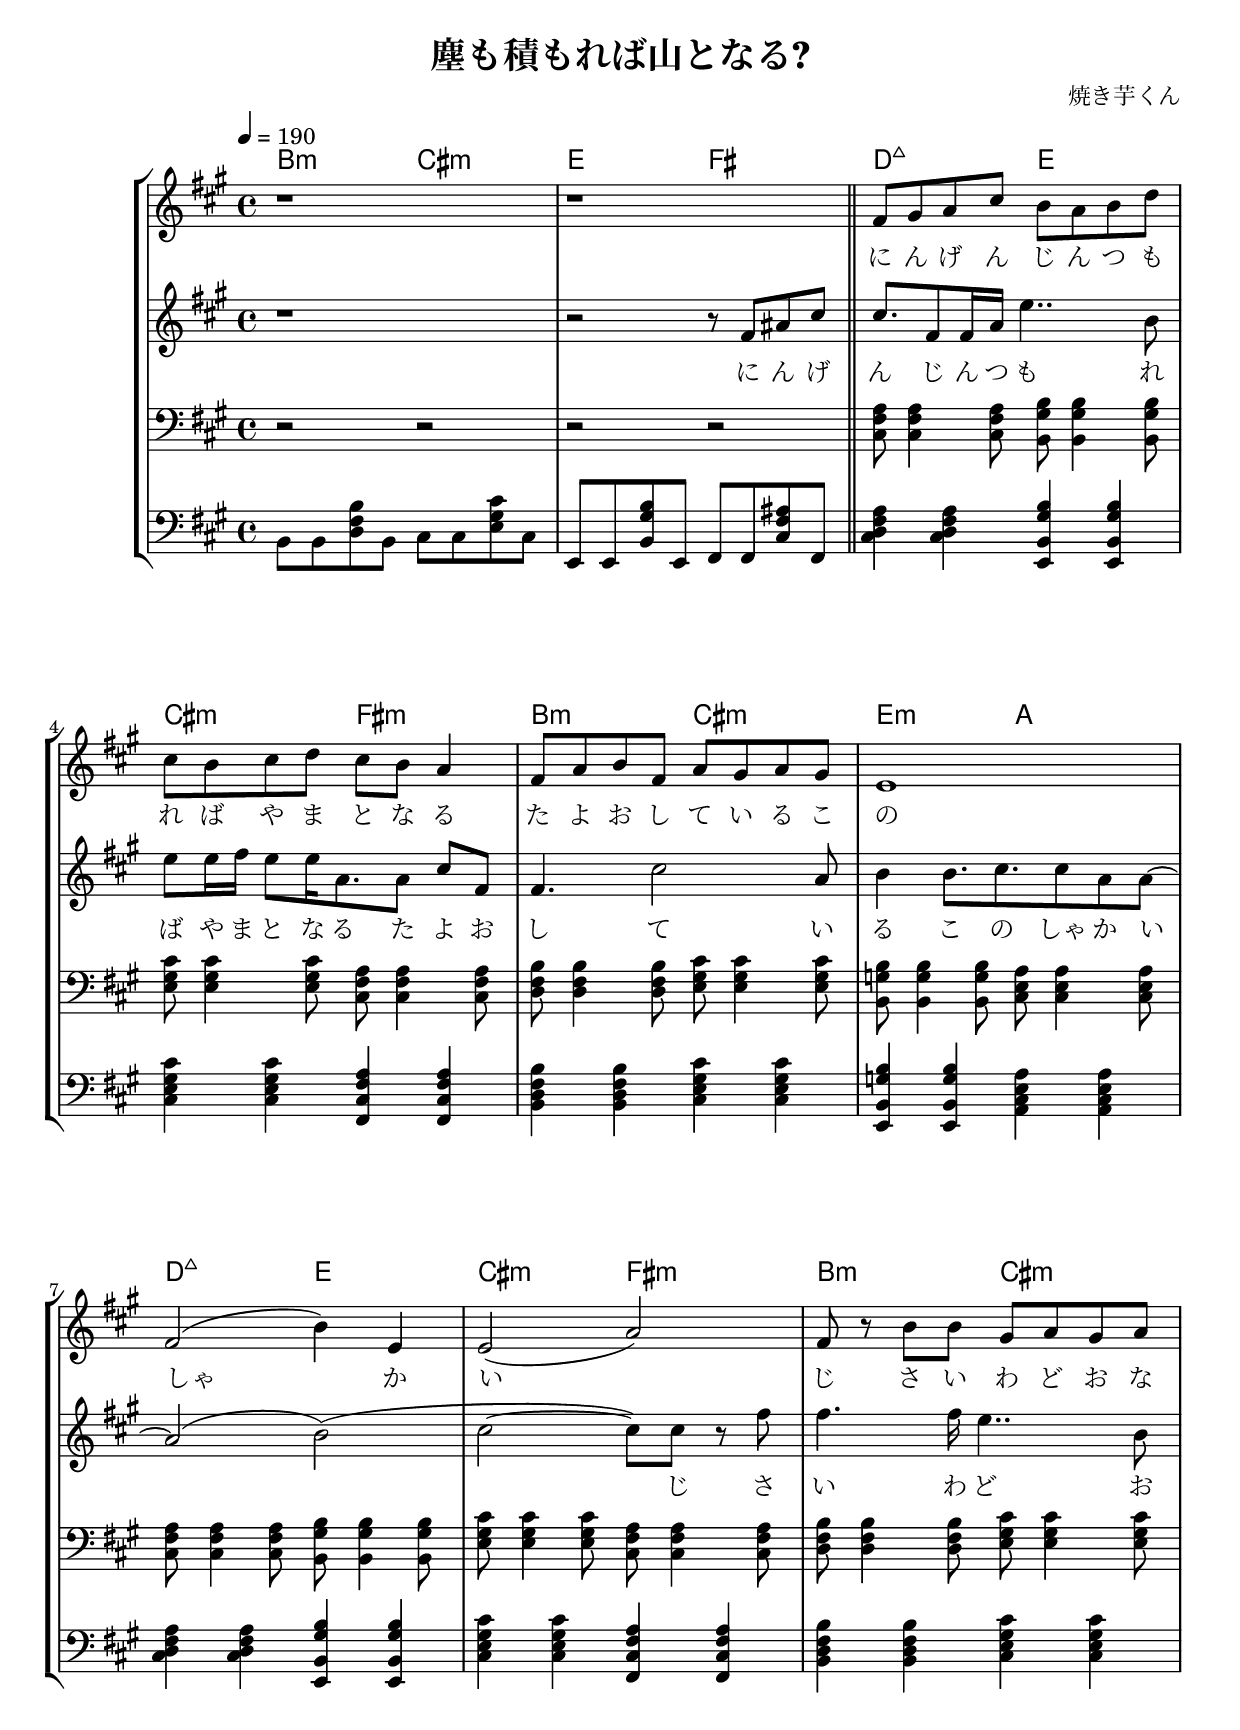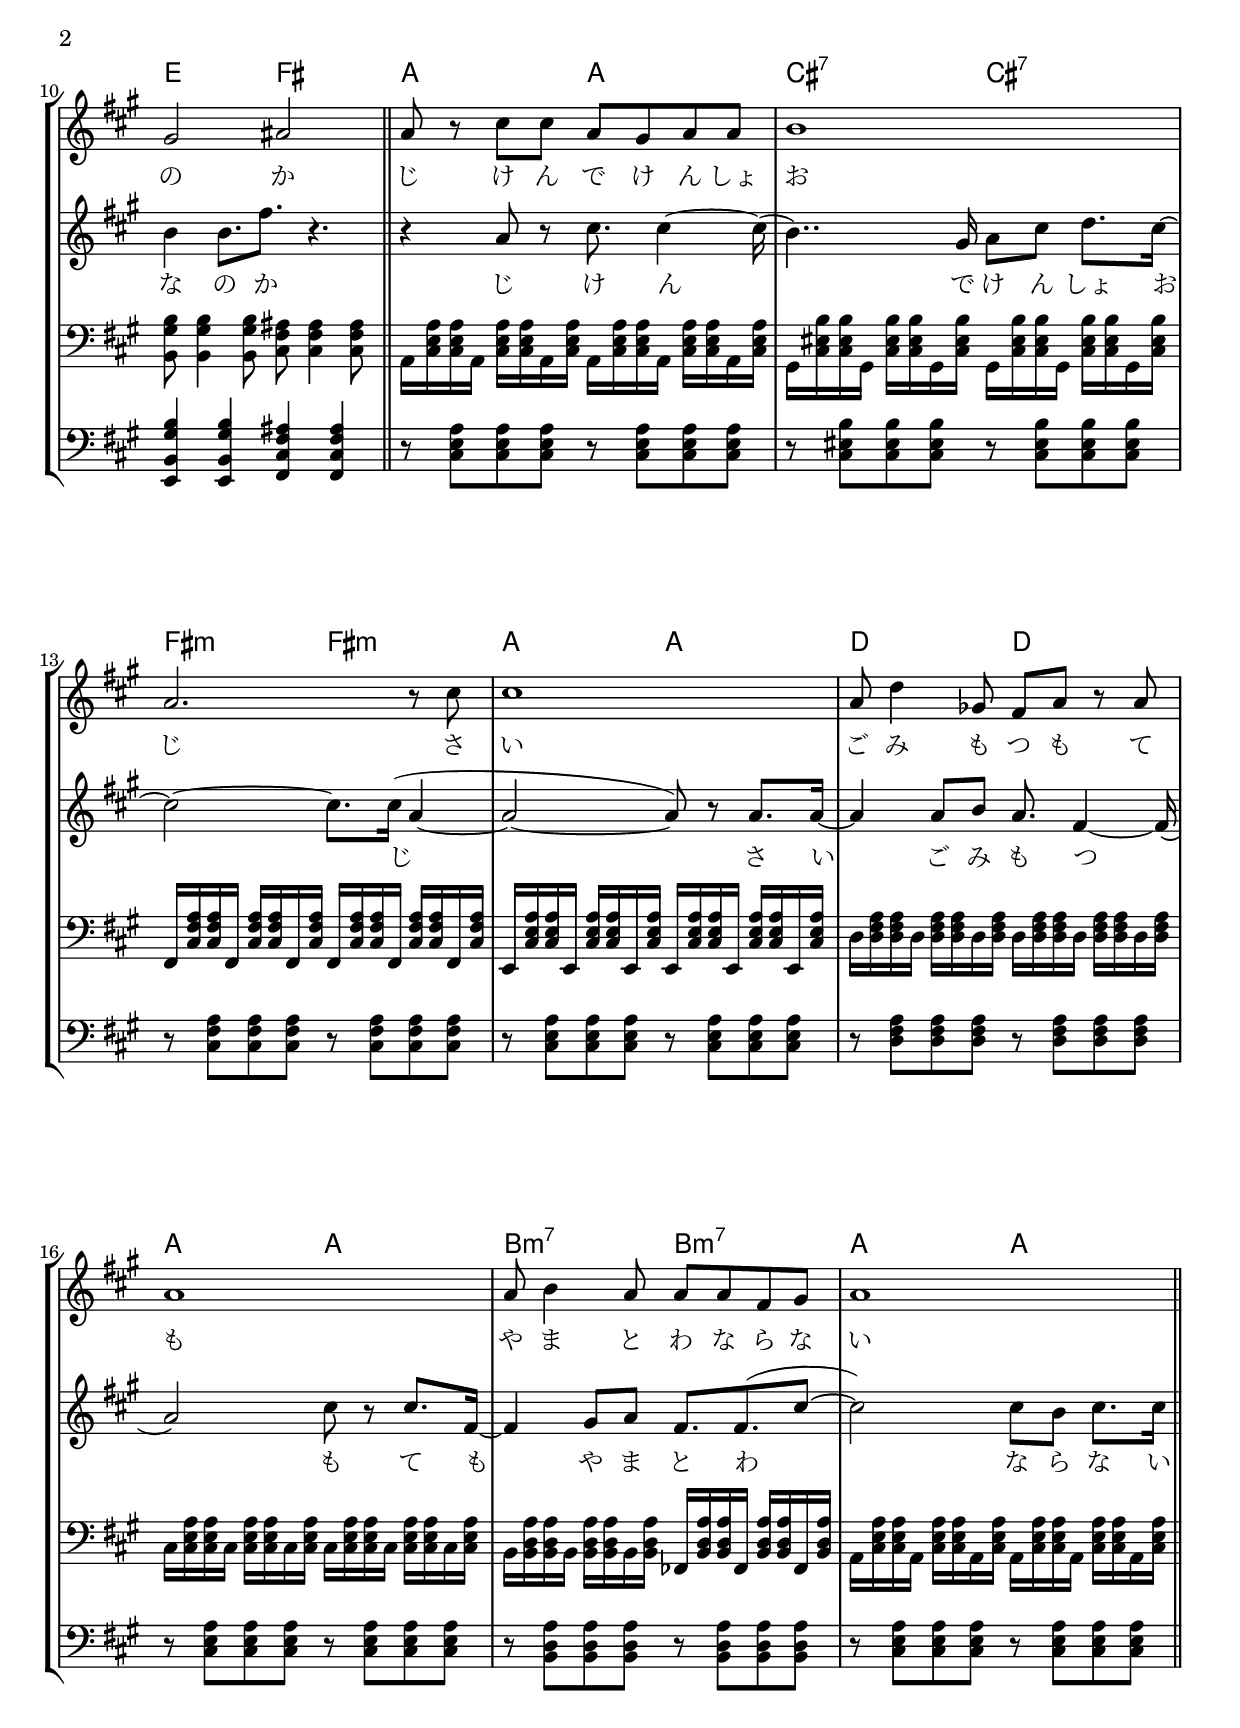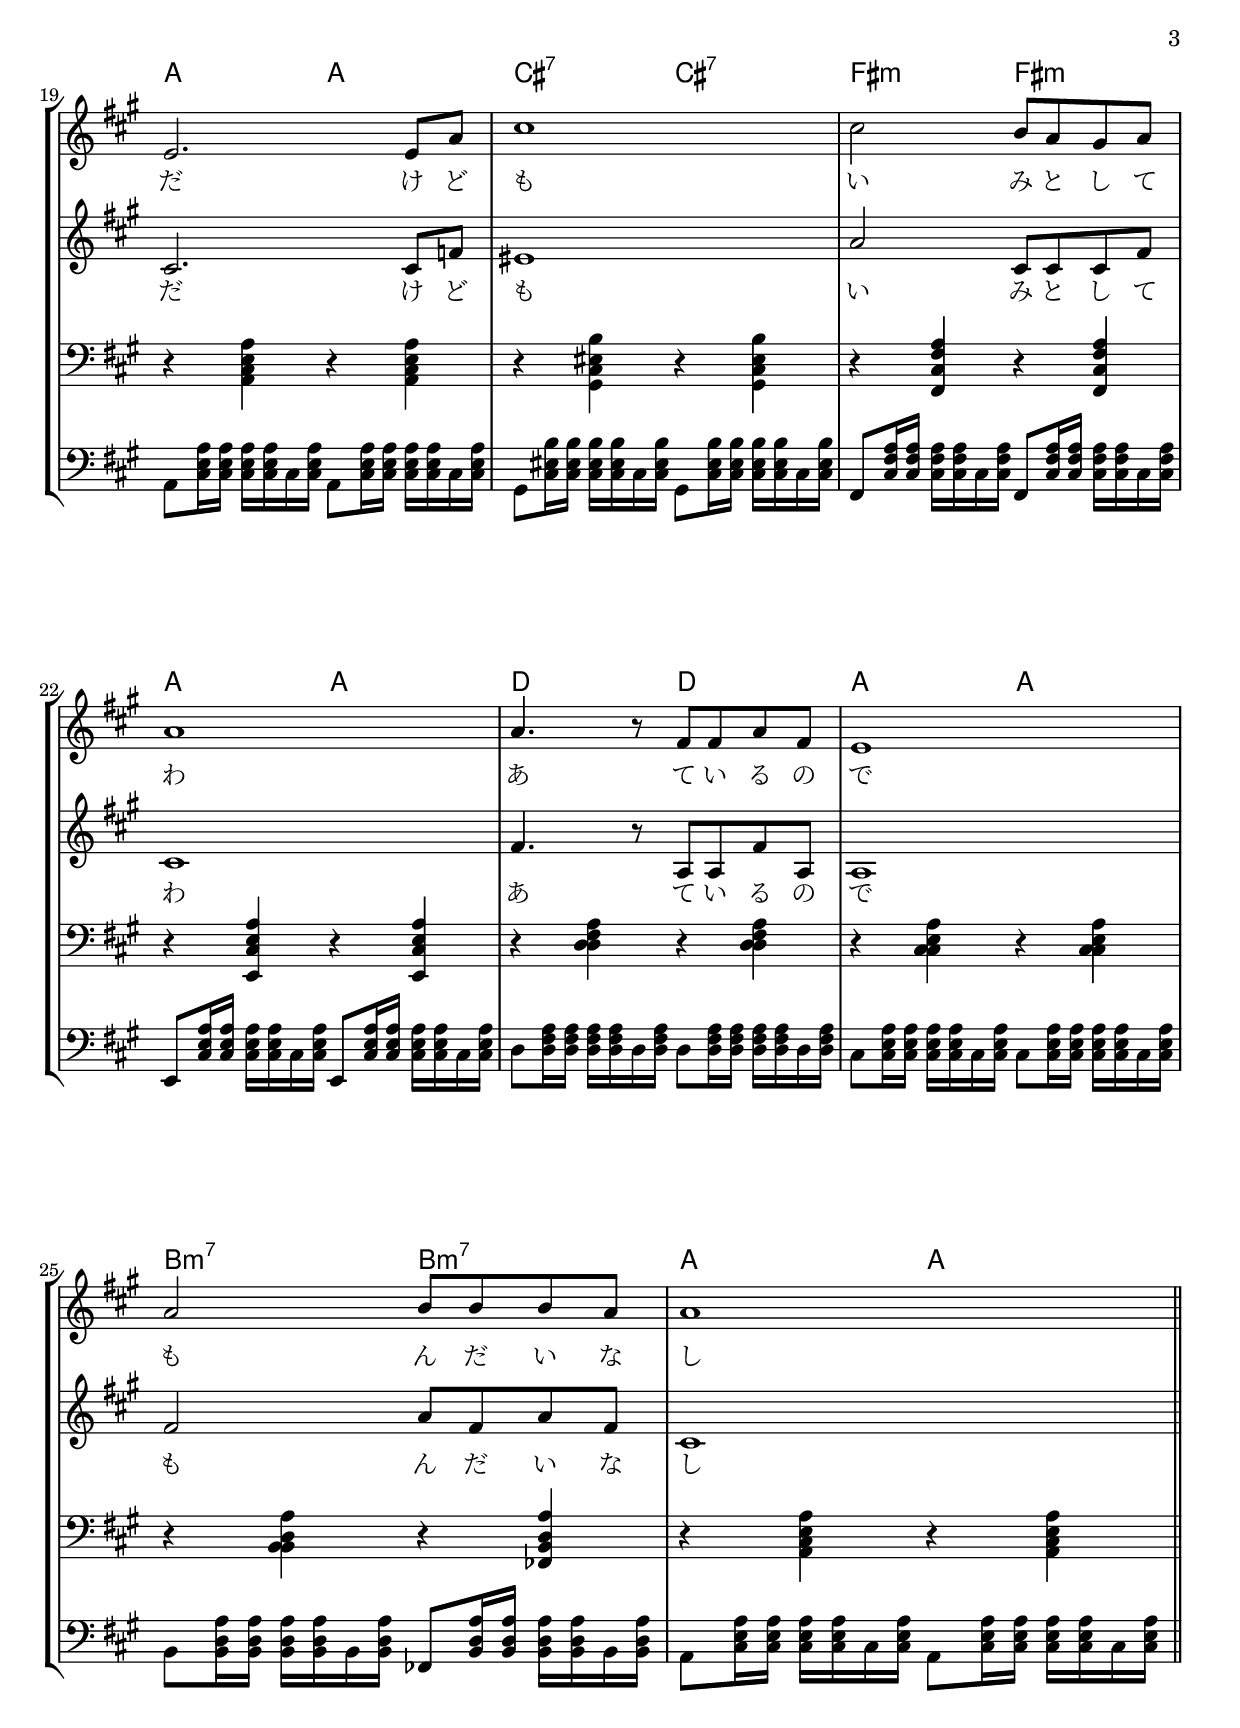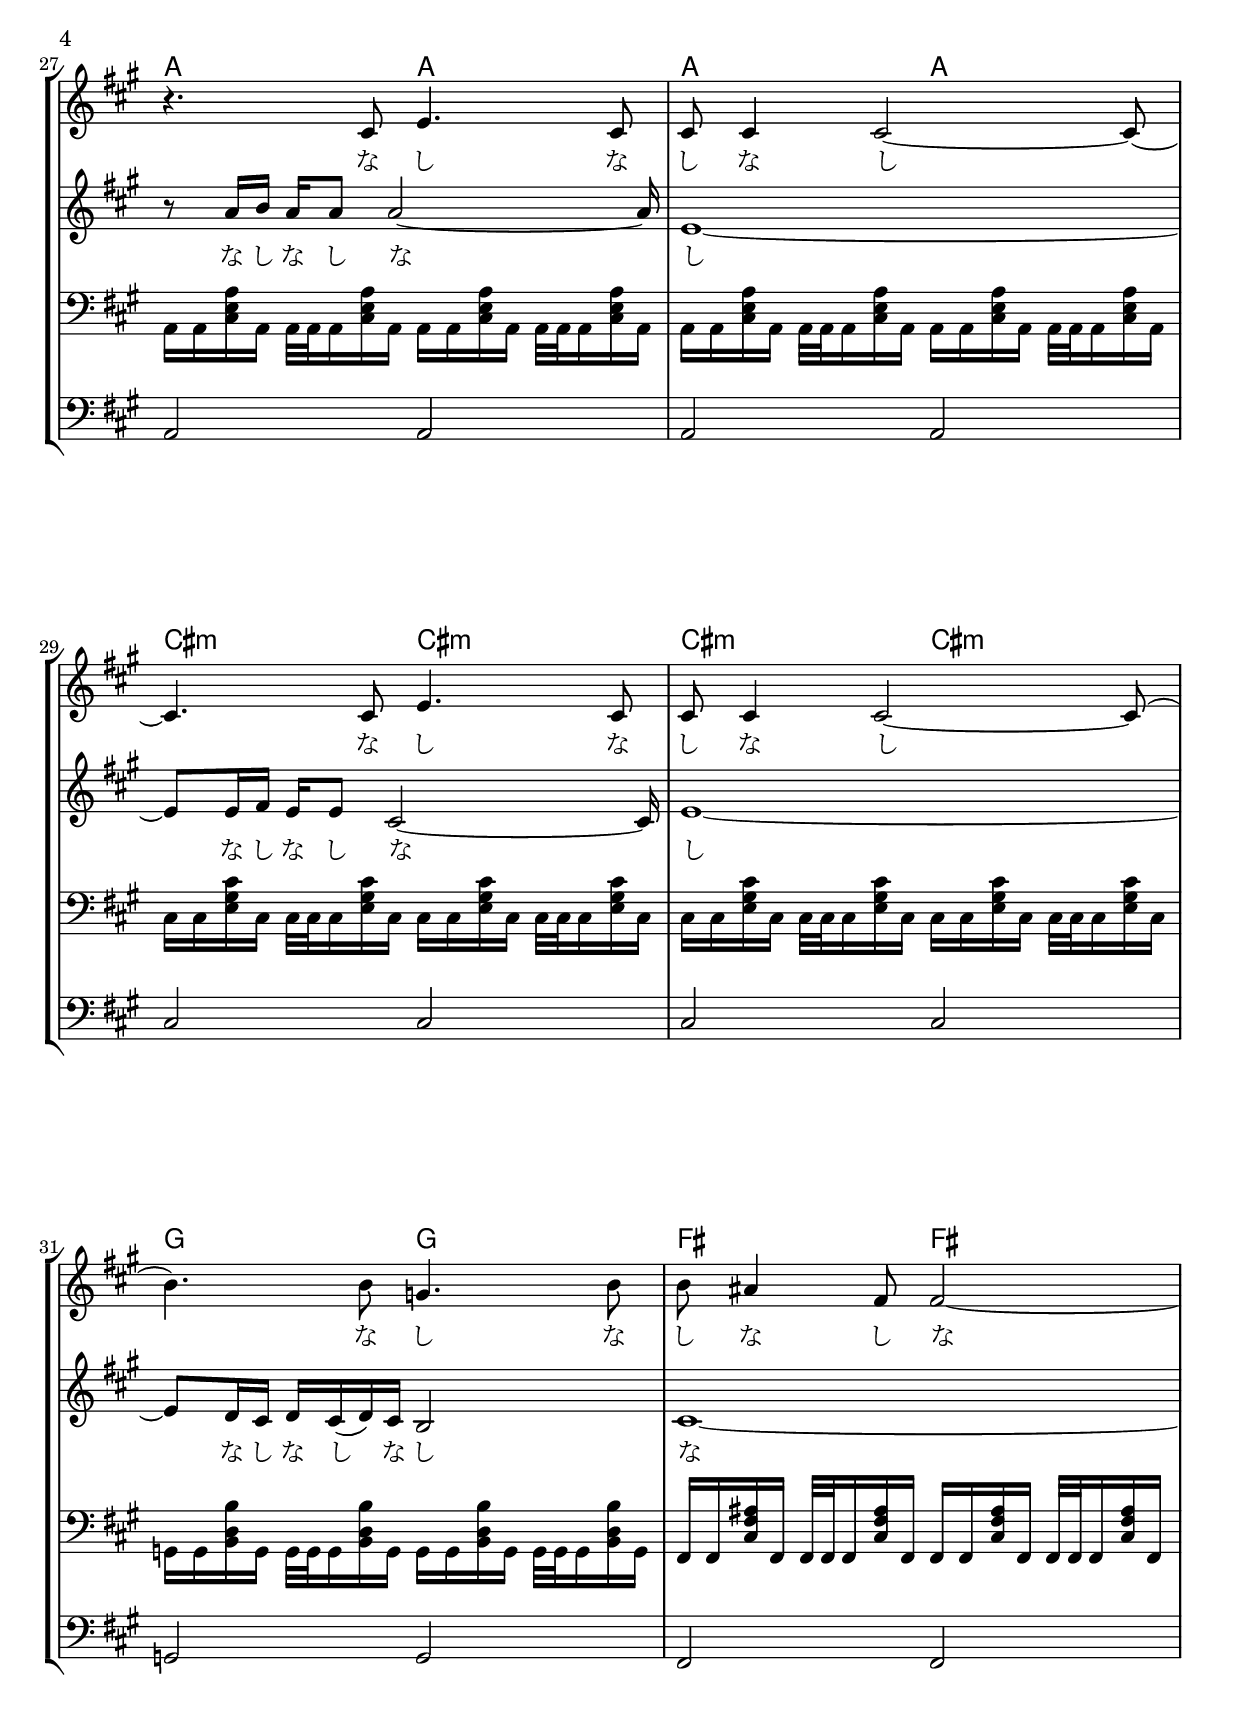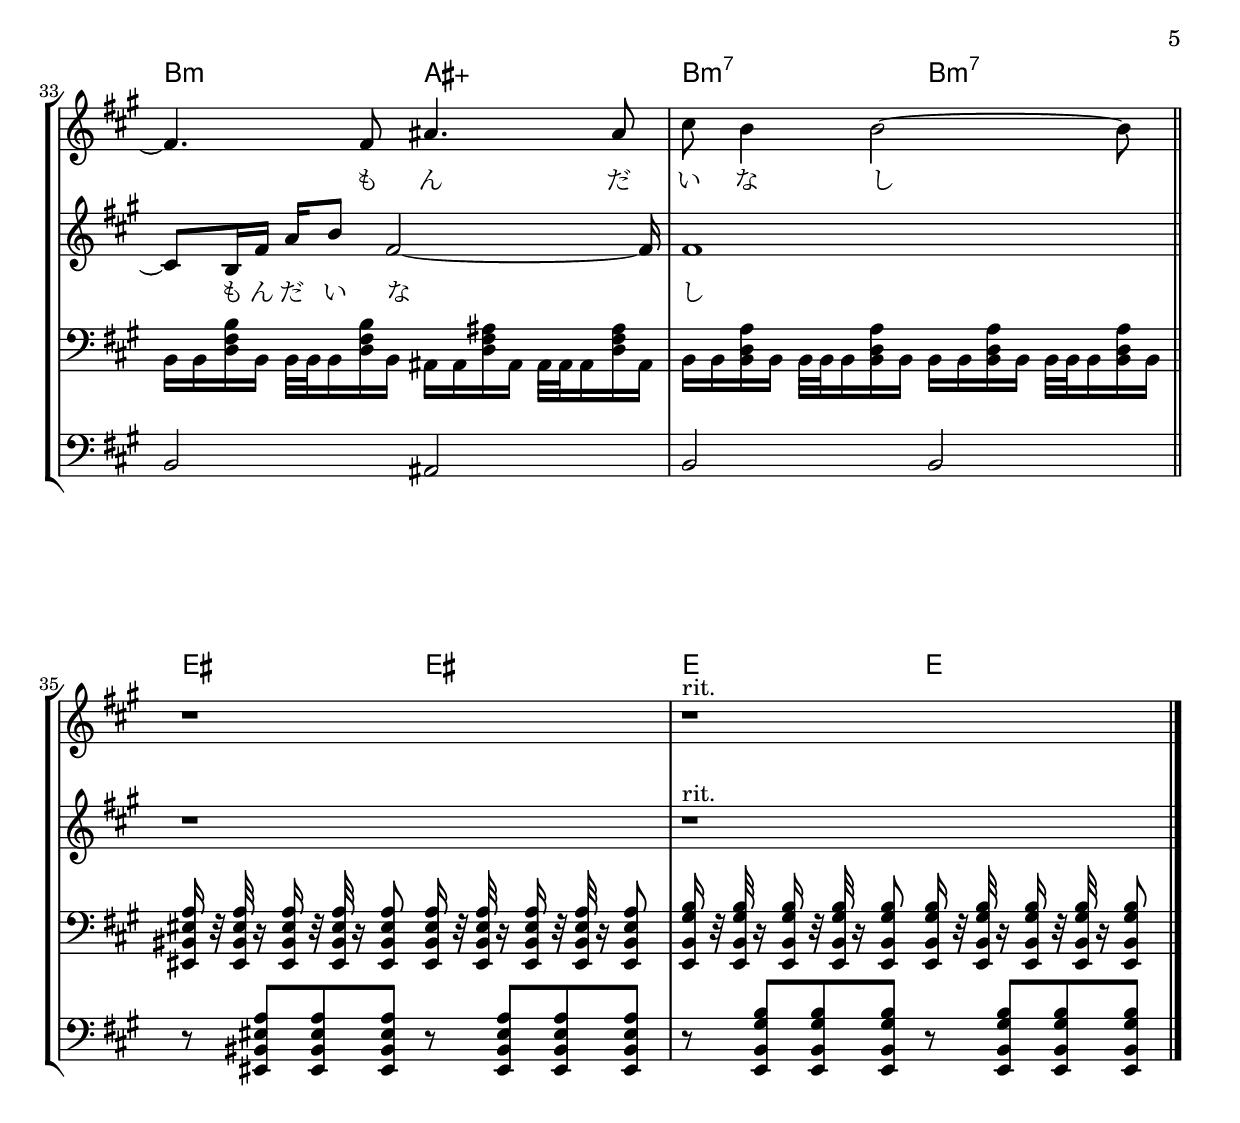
\version "2.12.1"

\header {
	title = \markup {塵も積もれば山となる?}
	composer = \markup \center-column {焼き芋くん}
}

harmony = \chordmode {
	b2:m cis:m e fis 

	d:maj7 e cis:m fis:m b:m cis:m e:m a d:maj7 e cis:m fis:m b:m cis:m e fis 

	a a cis:7 cis:7 fis:m fis:m a a d d a a b:min7 b:min7 a a 

	a a cis:7 cis:7 fis:m fis:m a a d d a a b:min7 b:min7 a a 

	a a a a cis:m cis:m cis:m cis:m g g fis fis b:m ais:aug b:min7 b:min7 

	eis eis e e 
}

melody = {
	\key a \major
	\tempo 4 = 190
	r1 | r1   
	\set Staff.midiInstrument = #"Lead 1 (square)"
	\set Staff.midiMinimumVolume = #0.7
	\set Staff.midiMaximumVolume = #0.9
	 fis'8  gis'8  a'8  cis''8  b'8  a'8  b'8  d''8 
	cis''8  b'8  cis''8  d''8  cis''8  b'8  a'4 
	fis'8  a'8  b'8  fis'8  a'8  gis'8  a'8  gis'8 
	e'1 
	fis'2  (b'4)  e'4 
	e'2  (a'2) 
	fis'8  r8  b'8  b'8  gis'8  a'8  gis'8  a'8 
	gis'2  ais'2
	\set Staff.midiInstrument = #"fss0.29"
	\set Staff.midiMinimumVolume = #0.7
	\set Staff.midiMaximumVolume = #0.9
	a'8  r8  cis''8  cis''8  a'8  gis'8  a'8  a'8 
	b'1 
	a'2.  r8  cis''8 
	cis''1 
	a'8  d''4  ges'8  fis'8  a'8  r8  a'8 
	a'1 
	a'8  b'4  a'8  a'8  a'8  fis'8  gis'8 
	a'1
	\set Staff.midiInstrument = #"fss0.37"
	\set Staff.midiMinimumVolume = #0.7
	\set Staff.midiMaximumVolume = #0.9
	e'2.  e'8  a'8 
	cis''1 
	cis''2  b'8  a'8  gis'8  a'8 
	a'1 
	a'4.  r8  fis'8  fis'8  a'8  fis'8 
	e'1 
	a'2  b'8  b'8  b'8  a'8 
	a'1
	\set Staff.midiInstrument = #"fss0.37"
	\set Staff.midiMinimumVolume = #0.7
	\set Staff.midiMaximumVolume = #0.9
	r4. cis'8  e'4.  cis'8 
	cis'8  cis'4  cis'2~cis'8~ 
	cis'4.  cis'8  e'4.  cis'8 
	cis'8  cis'4  cis'2~cis'8 
	(b'4.)  b'8  g'4.  b'8 
	b'8  ais'4  fis'8  fis'2~ 
	fis'4.  fis'8  ais'4.  ais'8 
	cis''8  b'4  b'2~b'8
	r1 | r1^"rit." \bar "|."
}

words = \lyricmode {
	
	に  ん  げ  ん  じ  ん  つ  も  れ  ば  や  ま  と  な  る  た  よ  お  し  て  い  る  こ  の  しゃ  か  い  じ  さ  い  わ  ど  お  な  の  か  
	じ  け  ん  で  け  ん  しょ  お  じ  さ  い  ご  み  も  つ  も  て  も  や  ま  と  わ  な  ら  な  い  
	だ  け  ど  も  い  み  と  し  て  わ  あ  て  い  る  の  で  も  ん  だ  い  な  し  
	な  し  な  し  な  し  な  し  な  し  な  し  な  し  な  し  な  し  な  も  ん  だ  い  な  し  
	
}

secondmelody = {
	\key a \major
	\tempo 4 = 190
	r1 | r2 r8 
	\set Staff.midiInstrument = #"fss0.32"
	\set Staff.midiMinimumVolume = #0.7
	\set Staff.midiMaximumVolume = #0.9
	fis'8  ais'8  cis''8 
	cis''8.  fis'8  fis'16  a'16  e''4..  b'8 
	e''8  e''16  fis''16  e''8  e''16  a'8.  a'8  cis''8  fis'8 
	fis'4.  cis''2  a'8 
	b'4  b'8.  cis''8.  cis''8  a'8  a'8~ 
	a'2  (b'2) 
	(cis''2~cis''8)  cis''8  r8  fis''8 
	fis''4.  fis''16  e''4..  b'8 
	b'4  b'8.  fis''8.  	r4. 	\set Staff.midiInstrument = #"mmi0.34"
	\set Staff.midiMinimumVolume = #0.7
	\set Staff.midiMaximumVolume = #0.9
	r4 a'8  r8  cis''8.  cis''4~cis''16 
	(b'4..)  gis'16  a'8  cis''8  d''8.  cis''16~ 
	cis''2~cis''8.  cis''16  (a'4~ 
	a'2~a'8)  r8  a'8.  a'16~ 
	a'4  a'8  b'8  a'8.  fis'4~fis'16 
	(a'2)  cis''8  r8  cis''8.  fis'16~ 
	fis'4  gis'8  a'8  fis'8.  fis'8.  (cis''8~ 
	cis''2)  cis''8  b'8  cis''8.  cis''16
	\set Staff.midiInstrument = #"fss0.29"
	\set Staff.midiMinimumVolume = #0.7
	\set Staff.midiMaximumVolume = #0.9
	cis'2.  cis'8  f'8 
	eis'1 
	a'2  cis'8  cis'8  cis'8  fis'8 
	cis'1 
	fis'4.  r8  a8  a8  fis'8  a8 
	a1 
	fis'2  a'8  fis'8  a'8  fis'8 
	cis'1
	\set Staff.midiInstrument = #"mmi0.48"
	\set Staff.midiMinimumVolume = #0.7
	\set Staff.midiMaximumVolume = #0.9
	r8 a'16  b'16  a'16  a'8  a'2~a'16 
	e'1~ 
	e'8  e'16  fis'16  e'16  e'8  cis'2~cis'16 
	e'1~ 
	e'8  d'16  cis'16  d'16  cis'16  (d'16)  cis'16  b2 
	cis'1~ 
	cis'8  b16  fis'16  a'16  b'8  fis'2~fis'16 
	fis'1
	r1 | r1^"rit." \bar "|."
}

secondwords = \lyricmode {
	
	に  ん  げ  ん  じ  ん  つ  も  れ  ば  や  ま  と  な  る  た  よ  お  し  て  い  る  こ  の  しゃ  か  い  じ  さ  い  わ  ど  お  な  の  か  
	じ  け  ん  で  け  ん  しょ  お  じ  さ  い  ご  み  も  つ  も  て  も  や  ま  と  わ  な  ら  な  い  
	だ  け  ど  も  い  み  と  し  て  わ  あ  て  い  る  の  で  も  ん  だ  い  な  し  
	な  し  な  し  な  し  な  し  な  し  な  し  な  し  な  し  な  し  な  も  ん  だ  い  な  し  
	
}

tempochange = {
	\tempo 4 = 190
	r1 | r1 \bar "||"
	\tempo 4 = 190
	r1 | r1 | r1 | r1 | r1 | r1 | r1 | r1 \bar "||"
	\tempo 4 = 190
	r1 | r1 | r1 | r1 | r1 | r1 | r1 | r1 \bar "||"
	\tempo 4 = 190
	r1 | r1 | r1 | r1 | r1 | r1 | r1 | r1 \bar "||"
	\tempo 4 = 190
	r1 | r1 | r1 | r1 | r1 | r1 | r1 | r1 \bar "||"
	\tempo 4 = 190
	r1 | \tempo 4 = 142 r2 \tempo 4 = 126 r2 \bar "|."
}

mainacc = {
	\clef bass
	\set Staff.midiInstrument = #"Woodblock"
	\set Staff.midiMinimumVolume = #0.3
	\set Staff.midiMaximumVolume = #0.6
	\key a \major
	\tempo 4 = 190
	r2
	r2
	r2
	r2
	\bar "||"

	\set Staff.midiInstrument = #"Percussive Organ"
	\set Staff.midiMinimumVolume = #0.3
	\set Staff.midiMaximumVolume = #0.6
	<cis fis a>8 <cis fis a>4 <cis fis a>8
	<b, gis b>8 <b, gis b>4 <b, gis b>8
	<e gis cis'>8 <e gis cis'>4 <e gis cis'>8
	<cis fis a>8 <cis fis a>4 <cis fis a>8
	<d fis b>8 <d fis b>4 <d fis b>8
	<e gis cis'>8 <e gis cis'>4 <e gis cis'>8
	<b, g b>8 <b, g b>4 <b, g b>8
	<cis e a>8 <cis e a>4 <cis e a>8
	<cis fis a>8 <cis fis a>4 <cis fis a>8
	<b, gis b>8 <b, gis b>4 <b, gis b>8
	<e gis cis'>8 <e gis cis'>4 <e gis cis'>8
	<cis fis a>8 <cis fis a>4 <cis fis a>8
	<d fis b>8 <d fis b>4 <d fis b>8
	<e gis cis'>8 <e gis cis'>4 <e gis cis'>8
	<b, gis b>8 <b, gis b>4 <b, gis b>8
	<cis fis ais>8 <cis fis ais>4 <cis fis ais>8
	\bar "||"

	\set Staff.midiInstrument = #"Electric Guitar (muted)"
	\set Staff.midiMinimumVolume = #0.3
	\set Staff.midiMaximumVolume = #0.6
	a,16 <cis e a>16 <cis e a>16 a,16   <cis e a>16 <cis e a>16 a,16 <cis e a>16
	a,16 <cis e a>16 <cis e a>16 a,16   <cis e a>16 <cis e a>16 a,16 <cis e a>16
	gis,16 <cis eis b>16 <cis eis b>16 gis,16   <cis eis b>16 <cis eis b>16 gis,16 <cis eis b>16
	gis,16 <cis eis b>16 <cis eis b>16 gis,16   <cis eis b>16 <cis eis b>16 gis,16 <cis eis b>16
	fis,16 <cis fis a>16 <cis fis a>16 fis,16   <cis fis a>16 <cis fis a>16 fis,16 <cis fis a>16
	fis,16 <cis fis a>16 <cis fis a>16 fis,16   <cis fis a>16 <cis fis a>16 fis,16 <cis fis a>16
	e,16 <cis e a>16 <cis e a>16 e,16   <cis e a>16 <cis e a>16 e,16 <cis e a>16
	e,16 <cis e a>16 <cis e a>16 e,16   <cis e a>16 <cis e a>16 e,16 <cis e a>16
	d16 <d fis a>16 <d fis a>16 d16   <d fis a>16 <d fis a>16 d16 <d fis a>16
	d16 <d fis a>16 <d fis a>16 d16   <d fis a>16 <d fis a>16 d16 <d fis a>16
	cis16 <cis e a>16 <cis e a>16 cis16   <cis e a>16 <cis e a>16 cis16 <cis e a>16
	cis16 <cis e a>16 <cis e a>16 cis16   <cis e a>16 <cis e a>16 cis16 <cis e a>16
	b,16 <b, d a>16 <b, d a>16 b,16   <b, d a>16 <b, d a>16 b,16 <b, d a>16
	fes,16 <b, d a>16 <b, d a>16 fes,16   <b, d a>16 <b, d a>16 fes,16 <b, d a>16
	a,16 <cis e a>16 <cis e a>16 a,16   <cis e a>16 <cis e a>16 a,16 <cis e a>16
	a,16 <cis e a>16 <cis e a>16 a,16   <cis e a>16 <cis e a>16 a,16 <cis e a>16
	\bar "||"

	\set Staff.midiInstrument = #"Electric Guitar (muted)"
	\set Staff.midiMinimumVolume = #0.3
	\set Staff.midiMaximumVolume = #0.6
	r4 <a, cis e a>4
	r4 <a, cis e a>4
	r4 <gis, cis eis b>4
	r4 <gis, cis eis b>4
	r4 <fis, cis fis a>4
	r4 <fis, cis fis a>4
	r4 <e, cis e a>4
	r4 <e, cis e a>4
	r4 <d d fis a>4
	r4 <d d fis a>4
	r4 <cis cis e a>4
	r4 <cis cis e a>4
	r4 <b, b, d a>4
	r4 <fes, b, d a>4
	r4 <a, cis e a>4
	r4 <a, cis e a>4
	\bar "||"

	\set Staff.midiInstrument = #"Electric Grand"
	\set Staff.midiMinimumVolume = #0.3
	\set Staff.midiMaximumVolume = #0.6
	a,16 a,16 <cis e a>16 a,16   a,32 a,32 a,16 <cis e a>16 a,16
	a,16 a,16 <cis e a>16 a,16   a,32 a,32 a,16 <cis e a>16 a,16
	a,16 a,16 <cis e a>16 a,16   a,32 a,32 a,16 <cis e a>16 a,16
	a,16 a,16 <cis e a>16 a,16   a,32 a,32 a,16 <cis e a>16 a,16
	cis16 cis16 <e gis cis'>16 cis16   cis32 cis32 cis16 <e gis cis'>16 cis16
	cis16 cis16 <e gis cis'>16 cis16   cis32 cis32 cis16 <e gis cis'>16 cis16
	cis16 cis16 <e gis cis'>16 cis16   cis32 cis32 cis16 <e gis cis'>16 cis16
	cis16 cis16 <e gis cis'>16 cis16   cis32 cis32 cis16 <e gis cis'>16 cis16
	g,16 g,16 <b, d b>16 g,16   g,32 g,32 g,16 <b, d b>16 g,16
	g,16 g,16 <b, d b>16 g,16   g,32 g,32 g,16 <b, d b>16 g,16
	fis,16 fis,16 <cis fis ais>16 fis,16   fis,32 fis,32 fis,16 <cis fis ais>16 fis,16
	fis,16 fis,16 <cis fis ais>16 fis,16   fis,32 fis,32 fis,16 <cis fis ais>16 fis,16
	b,16 b,16 <d fis b>16 b,16   b,32 b,32 b,16 <d fis b>16 b,16
	ais,16 ais,16 <d fis ais>16 ais,16   ais,32 ais,32 ais,16 <d fis ais>16 ais,16
	b,16 b,16 <b, d a>16 b,16   b,32 b,32 b,16 <b, d a>16 b,16
	b,16 b,16 <b, d a>16 b,16   b,32 b,32 b,16 <b, d a>16 b,16
	\bar "||"

	\set Staff.midiInstrument = #"Synth Drum"
	\set Staff.midiMinimumVolume = #0.3
	\set Staff.midiMaximumVolume = #0.6
	<eis, bis, eis a>16 r32 <eis, bis, eis a>32 r16     <eis, bis, eis a>16 r32 <eis, bis, eis a>32 r16     <eis, bis, eis a>8
	<eis, bis, eis a>16 r32 <eis, bis, eis a>32 r16     <eis, bis, eis a>16 r32 <eis, bis, eis a>32 r16     <eis, bis, eis a>8
	<e, b, gis b>16 r32 <e, b, gis b>32 r16     <e, b, gis b>16 r32 <e, b, gis b>32 r16     <e, b, gis b>8
	<e, b, gis b>16 r32 <e, b, gis b>32 r16     <e, b, gis b>16 r32 <e, b, gis b>32 r16     <e, b, gis b>8
	\bar "|."
}

subacc = {
	\clef bass
	\set Staff.midiInstrument = #"Electric Grand"
	\set Staff.midiMinimumVolume = #0.3
	\set Staff.midiMaximumVolume = #0.6
	\key a \major
	\tempo 4 = 190
	b,8 b,8 <d fis b>8 b,8
	cis8 cis8 <e gis cis'>8 cis8
	e,8 e,8 <b, gis b>8 e,8
	fis,8 fis,8 <cis fis ais>8 fis,8
	\bar "||"

	\set Staff.midiInstrument = #"Overdriven Guitar"
	\set Staff.midiMinimumVolume = #0.3
	\set Staff.midiMaximumVolume = #0.6
	<d cis fis a>4 <d cis fis a>4
	<e, b, gis b>4 <e, b, gis b>4
	<cis e gis cis'>4 <cis e gis cis'>4
	<fis, cis fis a>4 <fis, cis fis a>4
	<b, d fis b>4 <b, d fis b>4
	<cis e gis cis'>4 <cis e gis cis'>4
	<e, b, g b>4 <e, b, g b>4
	<a, cis e a>4 <a, cis e a>4
	<d cis fis a>4 <d cis fis a>4
	<e, b, gis b>4 <e, b, gis b>4
	<cis e gis cis'>4 <cis e gis cis'>4
	<fis, cis fis a>4 <fis, cis fis a>4
	<b, d fis b>4 <b, d fis b>4
	<cis e gis cis'>4 <cis e gis cis'>4
	<e, b, gis b>4 <e, b, gis b>4
	<fis, cis fis ais>4 <fis, cis fis ais>4
	\bar "||"

	\set Staff.midiInstrument = #"Rock Organ"
	\set Staff.midiMinimumVolume = #0.3
	\set Staff.midiMaximumVolume = #0.6
	r8 <cis e a>8 <cis e a>8 <cis e a>8
	r8 <cis e a>8 <cis e a>8 <cis e a>8
	r8 <cis eis b>8 <cis eis b>8 <cis eis b>8
	r8 <cis eis b>8 <cis eis b>8 <cis eis b>8
	r8 <cis fis a>8 <cis fis a>8 <cis fis a>8
	r8 <cis fis a>8 <cis fis a>8 <cis fis a>8
	r8 <cis e a>8 <cis e a>8 <cis e a>8
	r8 <cis e a>8 <cis e a>8 <cis e a>8
	r8 <d fis a>8 <d fis a>8 <d fis a>8
	r8 <d fis a>8 <d fis a>8 <d fis a>8
	r8 <cis e a>8 <cis e a>8 <cis e a>8
	r8 <cis e a>8 <cis e a>8 <cis e a>8
	r8 <b, d a>8 <b, d a>8 <b, d a>8
	r8 <b, d a>8 <b, d a>8 <b, d a>8
	r8 <cis e a>8 <cis e a>8 <cis e a>8
	r8 <cis e a>8 <cis e a>8 <cis e a>8
	\bar "||"

	\set Staff.midiInstrument = #"Bright Acoustic"
	\set Staff.midiMinimumVolume = #0.3
	\set Staff.midiMaximumVolume = #0.6
	a,8 <cis e a>16 <cis e a>16   <cis e a>16 <cis e a>16   cis16 <cis e a>16
	a,8 <cis e a>16 <cis e a>16   <cis e a>16 <cis e a>16   cis16 <cis e a>16
	gis,8 <cis eis b>16 <cis eis b>16   <cis eis b>16 <cis eis b>16   cis16 <cis eis b>16
	gis,8 <cis eis b>16 <cis eis b>16   <cis eis b>16 <cis eis b>16   cis16 <cis eis b>16
	fis,8 <cis fis a>16 <cis fis a>16   <cis fis a>16 <cis fis a>16   cis16 <cis fis a>16
	fis,8 <cis fis a>16 <cis fis a>16   <cis fis a>16 <cis fis a>16   cis16 <cis fis a>16
	e,8 <cis e a>16 <cis e a>16   <cis e a>16 <cis e a>16   cis16 <cis e a>16
	e,8 <cis e a>16 <cis e a>16   <cis e a>16 <cis e a>16   cis16 <cis e a>16
	d8 <d fis a>16 <d fis a>16   <d fis a>16 <d fis a>16   d16 <d fis a>16
	d8 <d fis a>16 <d fis a>16   <d fis a>16 <d fis a>16   d16 <d fis a>16
	cis8 <cis e a>16 <cis e a>16   <cis e a>16 <cis e a>16   cis16 <cis e a>16
	cis8 <cis e a>16 <cis e a>16   <cis e a>16 <cis e a>16   cis16 <cis e a>16
	b,8 <b, d a>16 <b, d a>16   <b, d a>16 <b, d a>16   b,16 <b, d a>16
	fes,8 <b, d a>16 <b, d a>16   <b, d a>16 <b, d a>16   b,16 <b, d a>16
	a,8 <cis e a>16 <cis e a>16   <cis e a>16 <cis e a>16   cis16 <cis e a>16
	a,8 <cis e a>16 <cis e a>16   <cis e a>16 <cis e a>16   cis16 <cis e a>16
	\bar "||"

	\set Staff.midiInstrument = #"Percussive Organ"
	\set Staff.midiMinimumVolume = #0.3
	\set Staff.midiMaximumVolume = #0.6
	a,2
	a,2
	a,2
	a,2
	cis2
	cis2
	cis2
	cis2
	g,2
	g,2
	fis,2
	fis,2
	b,2
	ais,2
	b,2
	b,2
	\bar "||"

	\set Staff.midiInstrument = #"Acoustic Guitar (nylon)"
	\set Staff.midiMinimumVolume = #0.3
	\set Staff.midiMaximumVolume = #0.6
	r8 <eis, bis, eis a>8 <eis, bis, eis a>8 <eis, bis, eis a>8
	r8 <eis, bis, eis a>8 <eis, bis, eis a>8 <eis, bis, eis a>8
	r8 <e, b, gis b>8 <e, b, gis b>8 <e, b, gis b>8
	r8 <e, b, gis b>8 <e, b, gis b>8 <e, b, gis b>8
	\bar "|."
}

percA = {
	\drummode {
	r4 hh4 hh4 hh4  |r1  \bar "||"
	r4 hh4 hh4 hh4  |hh4 hh4 hh4 hh4  |hh4 hh4 hh4 hh4  |hh4 hh4 hh4 hh4  |r4 hh4 hh4 hh4  |hh4 hh4 hh4 hh4  |hh4 hh4 hh4 hh4  |hh4 hh4 hh4 hh4  \bar "||"
	r1  |r1  |r1  |r1  |r1  |r1  |r1  |r2 r8 hho4 hho8  \bar "||"
	r8 cymr8 cymr8 cymr8 cymr8 cymr8 cymr8 cymr8  |cymr8 cymr8 cymr8 cymr8 cymr8 cymr8 cymr8 cymr8  |cymr8 cymr8 cymr8 cymr8 cymr8 cymr8 cymr8 cymr8  |cymr8 cymr8 cymr8 cymr8 cymr8 cymr8 cymr8 cymr8  |r8 cymr8 cymr8 cymr8 cymr8 cymr8 cymr8 cymr8  |cymr8 cymr8 cymr8 cymr8 cymr8 cymr8 cymr8 cymr8  |cymr8 cymr8 cymr8 cymr8 cymr8 cymr8 cymr8 cymr8  |cymr8 cymr8 cymr4 cymr8 cymr4.  \bar "||"
	r4 hh8. hh4 r16 hh4  |hh4 hh8 hh4. hh4  |hh4 hh8. hh4 r16 hh4  |hh4 hh8 hh4. hh4  |r4 hh8. hh4 r16 hh4  |hh4 hh8 hh4. hh4  |hh4 hh8. hh4 r16 hh4  |hh4 hh8 hh4. hh4  \bar "||"
	r8 hho8 hho8 hho8 hho8 hho8 hho8 hho8  |hho8 hho8 hho2.  \bar "|."
	}
}

percB = {
	\drummode {
	r4 sn8 sn4. sn4  |sn16 sn16 sn16 sn16 sn16 sn16 sn16 sn16 sn16 sn16 sn16 sn16 sn16 sn16 sn16 sn16  \bar "||"
	r8 hhp4 hhp4 hhp4 hhp8  |r8 hhp4 hhp4 hhp4 hhp8  |r8 hhp4 hhp4 hhp4 hhp8  |r8 hhp4 hhp4 hhp4 hhp8  |r8 hhp4 hhp4 hhp4 hhp8  |r8 hhp4 hhp4 hhp4 hhp8  |r8 hhp4 hhp4 hhp4 hhp8  |r8 hhp4 hhp2 r8  \bar "||"
	r4. hhp2 hhp8  |r4. hhp2 hhp8  |r4. hhp2 hhp8  |r4. hhp2 hhp8  |r4. hhp2 hhp8  |r4. hhp2 hhp8  |r4. hhp2 hhp8  |hhp4 hhp4 hhp4 hhp4  \bar "||"
	r4 sn8 sn4. sn4  |r4 sn8 sn4. sn4  |r4 sn8 sn4. sn4  |r4 sn8 sn4. sn4  |r4 sn8 sn4. sn4  |r4 sn8 sn4. sn4  |r4 sn8 sn4. sn4  |r8 sn8 sn4 sn8 sn8 sn16 sn16 sn16 sn16  \bar "||"
	r8 hhp4 hhp4 hhp4 hhp8  |r8 hhp2 hhp4 hhp8  |r8 hhp4 hhp4 hhp4 hhp8  |r8 hhp2 hhp4 hhp8  |r8 hhp4 hhp4 hhp4 hhp8  |r8 hhp2 hhp4 hhp8  |r8 hhp4 hhp4 hhp4 hhp8  |r8 hhp2 hhp4.  \bar "||"
	r8 sn4 sn4 sn4 sn8  |r8 sn8. sn16 sn8 sn16 sn16 sn16 sn8. sn8  \bar "|."
	}
}

percC = {
	\drummode {
	bd4 bd4 bd4 bd4  |bd4 bd4 bd8 bd8 bd8 bd8  \bar "||"
	r4 sn2 sn4  |r4 sn2 sn8. sn16  |r4 sn2 sn4  |r4 sn2 sn8. sn16  |r4 sn2 sn4  |r4 sn2 sn8. sn16  |r4 sn2 sn4  |r4 sn4 r16 sn16 sn8. sn16 sn16 sn16  \bar "||"
	hh4 hh4 hh4 hh4  |hh4 hh4 hh4 hh4  |hh4 hh4 hh4 hh4  |hh4 hh4 hh4 hh4  |hh4 hh4 hh4 hh4  |hh4 hh4 hh4 hh4  |hh4 hh4 hh4 hh4  |r4. hh2 r8  \bar "||"
	bd4 bd4 bd4 bd4  |bd4 bd4 bd8 bd8 bd4  |bd4 bd4 bd4 bd4  |bd4 bd4 bd8 bd8 bd4  |bd4 bd4 bd4 bd4  |bd4 bd4 bd8 bd8 bd4  |bd4 bd4 bd4 bd4  |bd4. bd8 bd4 bd8 bd8  \bar "||"
	r4 sn2 sn8. sn16  |r4 sn2 sn8. sn16  |r4 sn2 sn8. sn16  |r4 sn2 sn8. sn16  |r4 sn2 sn8. sn16  |r4 sn2 sn8. sn16  |r4 sn2 sn8. sn16  |r4 sn2 sn8 sn16 sn16  \bar "||"
	bd4 bd4 bd8. bd8 bd8.  |bd8 bd8 bd8. bd8. bd8 bd8 bd8  \bar "|."
	}
}

percD = {
	\drummode {
	r8 hhp4 hhp4 hhp4 hhp8  |r8 hhp4 hhp4 hhp4 hhp8  \bar "||"
	bd2 bd8 bd16 bd4 r16  |bd2 bd8 bd16 bd4 r16  |bd2 bd8 bd16 bd4 r16  |bd2 bd8 bd16 bd4 r16  |bd2 bd8 bd16 bd4 r16  |bd2 bd8 bd16 bd4 r16  |bd2 bd8 bd16 bd4 r16  |bd4. bd8 bd4 bd4  \bar "||"
	bd2. r8 bd8  |bd8. bd8. bd2 bd8  |bd2. r8 bd8  |bd8. bd8. bd2 bd8  |bd2. r8 bd8  |bd8. bd8. bd2 bd8  |bd2. r8 bd8  |bd8. bd4. r16 bd4 bd8  \bar "||"
	cymc1  |r1 |r1 |r1 |cymc1  |r1 |r1 |r1 \bar "||"
	bd4. r16 bd8. bd4 bd8  |bd8 bd4 r16 bd8. bd4 bd8  |bd4. r16 bd8. bd4 bd8  |bd8 bd4 r16 bd8. bd4 bd8  |bd4. r16 bd8. bd4 bd8  |bd8 bd4 r16 bd8. bd4 bd8  |bd4. r16 bd8. bd4 bd8  |bd8 bd4 r16 bd8. bd4 bd8  \bar "||"
	cymc1  |r1  \bar "|."
	}
}

percE = {
	\drummode {
	cymc1  |r1 \bar "||"
	cymc1  |r1 |r1 |r1 |cymc1  |r1 |r1 |r1 \bar "||"
	r1 | r1 | r1 | r1 | r1 | r1 | r1 | r1 \bar "||"
	r1 |r1 |r1 |r1 |r1 |r1 |r1 |r4 r16 hhp8 hhp2 r16  \bar "||"
	r1  |r4. r16 hho2 r16  |r1  |r4. r16 hho2 r16  |r1  |r4. r16 hho2 r16  |r1  |r4. r16 hho2 r16  \bar "||"
	r1 |r1 \bar "|."
	}
}

percF = {
	\drummode {
	r1 | r1 \bar "||"
	r1 | r1 | r1 | r1 | r1 | r1 | r1 | r1 \bar "||"
	r1 | r1 | r1 | r1 | r1 | r1 | r1 | r1 \bar "||"
	r1 |r1 |r1 |r1 |r1 |r1 |r1 |r4. hh2 r8  \bar "||"
	cymc1  |r1 |r1 |r1 |cymc1  |r1 |r1 |r1 \bar "||"
	r1 |r2. r8 tomfh8  \bar "|."
	}
}

percG = {
	\drummode {
	r1 | r1 \bar "||"
	r1 | r1 | r1 | r1 | r1 | r1 | r1 | r1 \bar "||"
	r1 | r1 | r1 | r1 | r1 | r1 | r1 | r1 \bar "||"
	r1 | r1 | r1 | r1 | r1 | r1 | r1 | r1 \bar "||"
	r1 | r1 | r1 | r1 | r1 | r1 | r1 | r1 \bar "||"
	r1 |r2. tomml16 tomml8.  \bar "|."
	}
}

\score {
	<<
		\new StaffGroup <<
			\new ChordNames {\harmony}
			\new Voice = "melody" {\melody}
			\new Lyrics \lyricsto "melody" \words
			\new Voice = "secondmelody" {\secondmelody}
			\new Lyrics \lyricsto "secondmelody" \secondwords
			\new Staff = "mainacc" {\mainacc}
			\new Staff = "subacc" {\subacc}
		>>
	>>
	\layout { }
}
